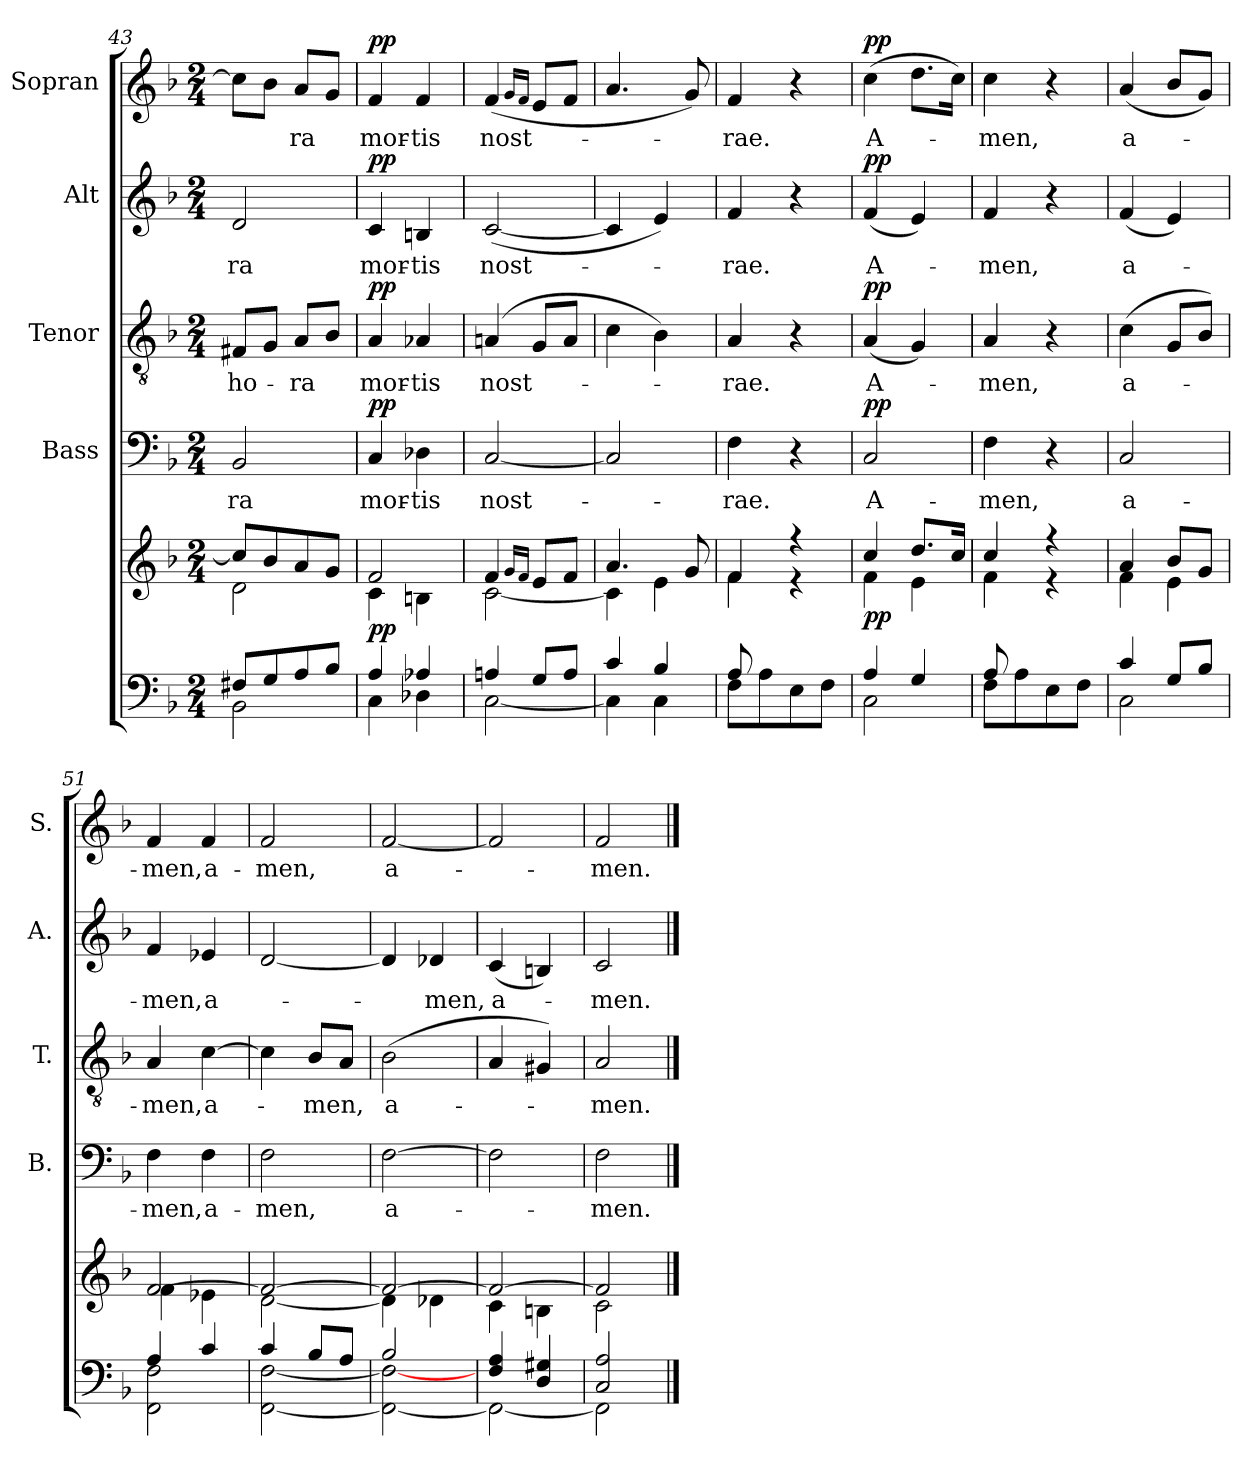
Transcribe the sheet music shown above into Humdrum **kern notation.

**kern	**kern	**dynam	**kern	**text	**dynam	**kern	**text	**dynam	**kern	**text	**dynam	**kern	**text	**dynam
*part5	*part5	*part5	*part4	*part4	*part4	*part3	*part3	*part3	*part2	*part2	*part2	*part1	*part1	*part1
*staff6	*staff5	*staff5/6	*staff4	*staff4	*staff4	*staff3	*staff3	*staff3	*staff2	*staff2	*staff2	*staff1	*staff1	*staff1
*	*	*	*I"Bass	*	*	*I"Tenor	*	*	*I"Alt	*	*	*I"Sopran	*	*
*	*	*	*I'B.	*	*	*I'T.	*	*	*I'A.	*	*	*I'S.	*	*
*clefF4	*clefG2	*	*clefF4	*	*	*clefGv2	*	*	*clefG2	*	*	*clefG2	*	*
*k[b-]	*k[b-]	*	*k[b-]	*	*	*k[b-]	*	*	*k[b-]	*	*	*k[b-]	*	*
*F:	*F:	*	*F:	*	*	*F:	*	*	*F:	*	*	*F:	*	*
*M2/4	*M2/4	*	*M2/4	*	*	*M2/4	*	*	*M2/4	*	*	*M2/4	*	*
=43	=43	=43	=43	=43	=43	=43	=43	=43	=43	=43	=43	=43	=43	=43
*^	*^	*	*	*	*	*	*	*	*	*	*	*	*	*
!	!	!	!	!	!	!LO:LY:b	!	!	!LO:LY:b	!	!	!LO:LY:b	!	!	!	!
8F#X/L	2BB-\	8cc/L]	2d\	.	2BB-/	-ra	.	8F#X/L	ho-	.	2d/	-ra	.	8cc\L]	.	.
8G/	.	8b-/	.	.	.	.	.	8G/J	.	.	.	.	.	8b-\J	.	.
!	!	!	!	!	!	!	!	!	!LO:LY:b	!	!	!	!	!	!LO:LY:b	!
8A/	.	8a/	.	.	.	.	.	8A/L	-ra	.	.	.	.	8a/L	-ra	.
8B-/J	.	8g/J	.	.	.	.	.	8B-/J	.	.	.	.	.	8g/J	.	.
=44	=44	=44	=44	=44	=44	=44	=44	=44	=44	=44	=44	=44	=44	=44	=44	=44
!	!	!	!	!LO:DY:b	!	!LO:LY:b	!LO:DY:a	!	!LO:LY:b	!LO:DY:a	!	!LO:LY:b	!LO:DY:a	!	!LO:LY:b	!LO:DY:a
4A/	4C\	2f/	4c\	pp	4C/	mor-	pp	4A/	mor-	pp	4c/	mor-	pp	4f/	mor-	pp
!	!	!	!	!	!	!LO:LY:b	!	!	!LO:LY:b	!	!	!LO:LY:b	!	!	!LO:LY:b	!
4A-X/	4D-X\	.	4Bn\	.	4D-X\	-tis	.	4A-X/	-tis	.	4Bn/	-tis	.	4f/	-tis	.
=45	=45	=45	=45	=45	=45	=45	=45	=45	=45	=45	=45	=45	=45	=45	=45	=45
!	!	!	!	!	!	!LO:LY:b	!	!	!LO:LY:b	!	!	!LO:LY:b	!	!	!LO:LY:b	!
4An/	[<2C\	4f/	[<2c\	.	[2C/	nost-	.	(4An/	nost-	.	(<[2c/	nost-	.	(<4f/	nost-	.
.	.	16qg/LL	.	.	.	.	.	.	.	.	.	.	.	16qg/LL	.	.
.	.	16qf/JJ	.	.	.	.	.	.	.	.	.	.	.	16qf/JJ	.	.
8G/L	.	8e/L	.	.	.	.	.	8G/L	.	.	.	.	.	8e/L	.	.
8A/J	.	8f/J	.	.	.	.	.	8A/J	.	.	.	.	.	8f/J	.	.
=46	=46	=46	=46	=46	=46	=46	=46	=46	=46	=46	=46	=46	=46	=46	=46	=46
4c/	4C\]	4.a/	4c\]	.	2C/]	.	.	4c\	.	.	4c/]	.	.	4.a/	.	.
4B-/	4C\	.	4e\	.	.	.	.	4B-\)	.	.	4e/)	.	.	.	.	.
.	.	8g/	.	.	.	.	.	.	.	.	.	.	.	8g/)	.	.
=47	=47	=47	=47	=47	=47	=47	=47	=47	=47	=47	=47	=47	=47	=47	=47	=47
!	!	!	!	!	!	!LO:LY:b	!	!	!LO:LY:b	!	!	!LO:LY:b	!	!	!LO:LY:b	!
8A/	8F\L	4f/	4f\	.	4F\	-rae.	.	4A/	-rae.	.	4f/	-rae.	.	4f/	-rae.	.
4.ryy	8A\	.	.	.	.	.	.	.	.	.	.	.	.	.	.	.
.	8E\	4r	4r	.	4r	.	.	4r	.	.	4r	.	.	4r	.	.
.	8F\J	.	.	.	.	.	.	.	.	.	.	.	.	.	.	.
!!LO:LB:g=z
=48	=48	=48	=48	=48	=48	=48	=48	=48	=48	=48	=48	=48	=48	=48	=48	=48
!	!	!	!	!LO:DY:b	!	!LO:LY:b	!LO:DY:a	!	!LO:LY:b	!LO:DY:a	!	!LO:LY:b	!LO:DY:a	!	!LO:LY:b	!LO:DY:a
4A/	2C\	4cc/	4f\	pp	2C/	A-	pp	(<4A/	A-	pp	(<4f/	A-	pp	(>4cc\	A-	pp
4G/	.	8.dd/L	4e\	.	.	.	.	4G/)	.	.	4e/)	.	.	8.dd\L	.	.
.	.	16cc/Jk	.	.	.	.	.	.	.	.	.	.	.	16cc\Jk)	.	.
=49	=49	=49	=49	=49	=49	=49	=49	=49	=49	=49	=49	=49	=49	=49	=49	=49
!	!	!	!	!	!	!LO:LY:b	!	!	!LO:LY:b	!	!	!LO:LY:b	!	!	!LO:LY:b	!
8A/	8F\L	4cc/	4f\	.	4F\	-men,	.	4A/	-men,	.	4f/	-men,	.	4cc\	-men,	.
4.ryy	8A\	.	.	.	.	.	.	.	.	.	.	.	.	.	.	.
.	8E\	4r	4r	.	4r	.	.	4r	.	.	4r	.	.	4r	.	.
.	8F\J	.	.	.	.	.	.	.	.	.	.	.	.	.	.	.
=50	=50	=50	=50	=50	=50	=50	=50	=50	=50	=50	=50	=50	=50	=50	=50	=50
!	!	!	!	!	!	!LO:LY:b	!	!	!LO:LY:b	!	!	!LO:LY:b	!	!	!LO:LY:b	!
4c/	2C\	4a/	4f\	.	2C/	a-	.	(>4c\	a-	.	(<4f/	a-	.	(<4a/	a-	.
8G/L	.	8b-/L	4e\	.	.	.	.	8G/L	.	.	4e/)	.	.	8b-/L	.	.
8B-/J	.	8g/J	.	.	.	.	.	8B-/J)	.	.	.	.	.	8g/J)	.	.
=51	=51	=51	=51	=51	=51	=51	=51	=51	=51	=51	=51	=51	=51	=51	=51	=51
!	!	!	!	!	!	!LO:LY:b	!	!	!LO:LY:b	!	!	!LO:LY:b	!	!	!LO:LY:b	!
4A/	2FF\ 2F\	[>2f/	4f\	.	4F\	-men,	.	4A/	-men,	.	4f/	-men,	.	4f/	-men,	.
!	!	!	!	!	!	!LO:LY:b	!	!	!LO:LY:b	!	!	!LO:LY:b	!	!	!LO:LY:b	!
4c/	.	.	4e-X\	.	4F\	a-	.	[4c\	a-	.	4e-X/	a-	.	4f/	a-	.
=52	=52	=52	=52	=52	=52	=52	=52	=52	=52	=52	=52	=52	=52	=52	=52	=52
!	!	!	!	!	!	!LO:LY:b	!	!	!	!	!	!	!	!	!LO:LY:b	!
4c/	[<2FF\ [<2F\	2f/_	[<2d\	.	2F\	-men,	.	4c\]	.	.	[2d/	.	.	2f/	-men,	.
!	!	!	!	!	!	!	!	!	!LO:LY:b	!	!	!	!	!	!	!
8B-/L	.	.	.	.	.	.	.	8B-/L	-men,	.	.	.	.	.	.	.
8A/J	.	.	.	.	.	.	.	8A/J	.	.	.	.	.	.	.	.
=53	=53	=53	=53	=53	=53	=53	=53	=53	=53	=53	=53	=53	=53	=53	=53	=53
!	!	!	!	!	!	!LO:LY:b	!	!	!LO:LY:b	!	!	!	!	!	!LO:LY:b	!
2B-/	2FF\_ 2F\_	2f/_	4d\]	.	[2F\	a-	.	(>2B-\	a-	.	4d/]	.	.	[2f/	a-	.
!	!	!	!	!	!	!	!	!	!	!	!	!LO:LY:b	!	!	!	!
.	.	.	4d-X\	.	.	.	.	.	.	.	4d-X/	-men,	.	.	.	.
=54	=54	=54	=54	=54	=54	=54	=54	=54	=54	=54	=54	=54	=54	=54	=54	=54
!	!	!	!	!	!	!	!	!	!	!	!	!LO:LY:b	!	!	!	!
4F/ 4A/	2FF\_	2f/_	4c\	.	2F\]	.	.	4A/	.	.	(<4c/	a-	.	2f/]	.	.
4D/ 4G#X/	.	.	4Bn\	.	.	.	.	4G#X/)	.	.	4Bn/)	.	.	.	.	.
=55	=55	=55	=55	=55	=55	=55	=55	=55	=55	=55	=55	=55	=55	=55	=55	=55
!	!	!	!	!	!	!LO:LY:b	!	!	!LO:LY:b	!	!	!LO:LY:b	!	!	!LO:LY:b	!
2C/ 2A/	2FF\]	2f/]	2c\	.	2F\	-men.	.	2A/	-men.	.	2c/	-men.	.	2f/	-men.	.
*v	*v	*	*	*	*	*	*	*	*	*	*	*	*	*	*	*
*	*v	*v	*	*	*	*	*	*	*	*	*	*	*	*	*
==	==	==	==	==	==	==	==	==	==	==	==	==	==	==
*-	*-	*-	*-	*-	*-	*-	*-	*-	*-	*-	*-	*-	*-	*-
